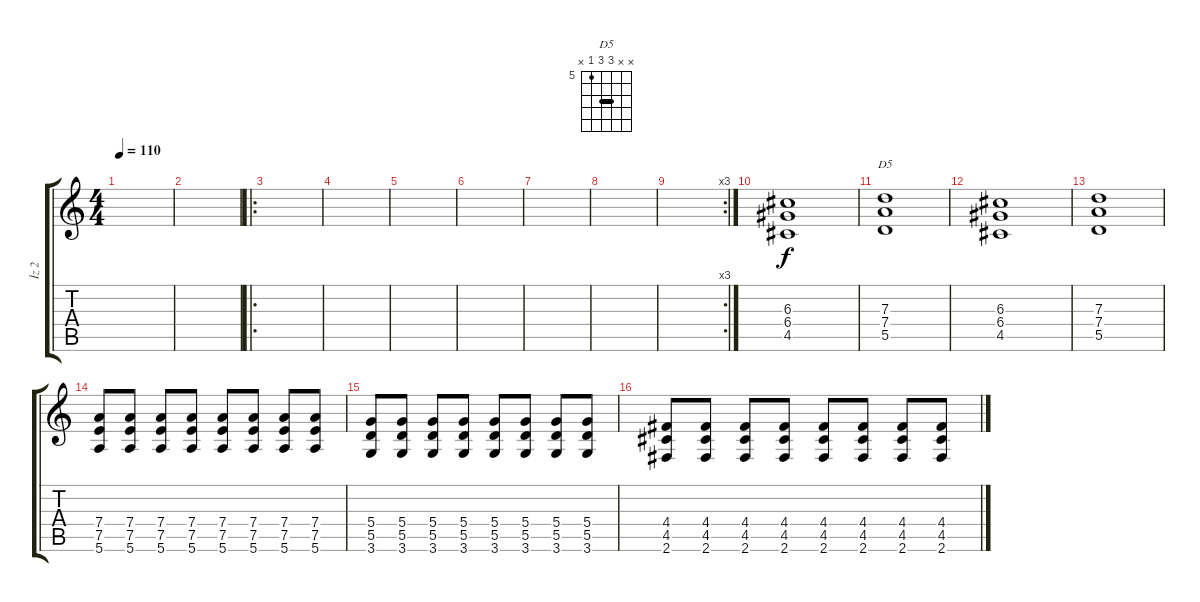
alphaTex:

\track ("İz 2" "İz 2") {instrument distortionguitar}
\staff {score tabs}
\tuning (E4 B3 G3 D3 A2 E2) {hide}
\chord ("D5" x x 7 7 5 x) {firstfret 5 barre 7}
\ts (4 4)
\tempo 110
\clef g2
\ks c
|
|
\ro
|
|
|
|
|
|
\rc 3
|
(6.3 6.4 4.5).1 |
(7.3 7.4 5.5).1{ch "D5"} |
(6.3 6.4 4.5).1 |
(7.3 7.4 5.5).1 |
(7.4 7.5 5.6).8 (7.4 7.5 5.6).8 (7.4 7.5 5.6).8 (7.4 7.5 5.6).8 (7.4 7.5 5.6).8 (7.4 7.5 5.6).8 (7.4 7.5 5.6).8 (7.4 7.5 5.6).8 |
(5.4 5.5 3.6).8 (5.4 5.5 3.6).8 (5.4 5.5 3.6).8 (5.4 5.5 3.6).8 (5.4 5.5 3.6).8 (5.4 5.5 3.6).8 (5.4 5.5 3.6).8 (5.4 5.5 3.6).8 |
(4.4 4.5 2.6).8 (4.4 4.5 2.6).8 (4.4 4.5 2.6).8 (4.4 4.5 2.6).8 (4.4 4.5 2.6).8 (4.4 4.5 2.6).8 (4.4 4.5 2.6).8 (4.4 4.5 2.6).8
